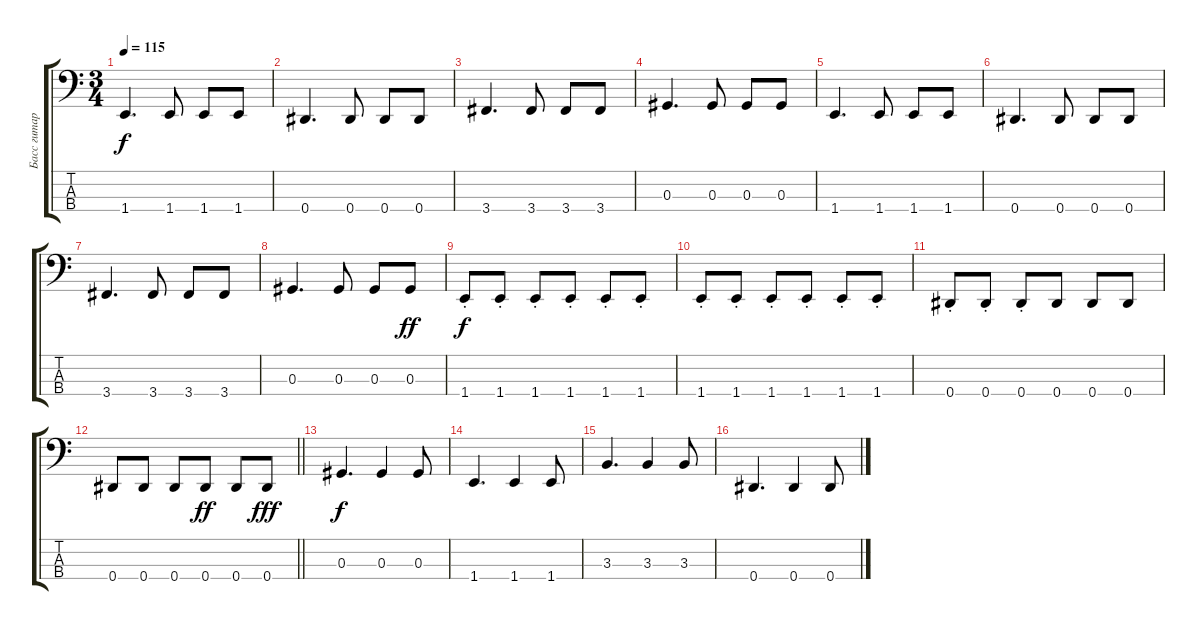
\track ("Басс гитара" "Басс гитар") {instrument electricbasspick}
\staff {score tabs}
\tuning (Gb2 Db2 Ab1 Eb1) {hide}
\ts (3 4)
\tempo 115
\clef f4
\ks c
1.4.4{d dy f} 1.4.8 1.4.8 1.4.8 |
0.4.4{d} 0.4.8 0.4.8 0.4.8 |
3.4.4{d} 3.4.8 3.4.8 3.4.8 |
0.3.4{d} 0.3.8 0.3.8 0.3.8 |
1.4.4{d} 1.4.8 1.4.8 1.4.8 |
0.4.4{d} 0.4.8 0.4.8 0.4.8 |
3.4.4{d} 3.4.8 3.4.8 3.4.8 |
0.3.4{d} 0.3.8 0.3.8 0.3.8{dy ff} |
1.4{st}.8{dy f} 1.4{st}.8 1.4{st}.8 1.4{st}.8 1.4{st}.8 1.4{st}.8 |
1.4{st}.8 1.4{st}.8 1.4{st}.8 1.4{st}.8 1.4{st}.8 1.4{st}.8 |
0.4{st}.8 0.4{st}.8 0.4{st}.8 0.4.8 0.4.8 0.4.8 |
\barLineRight lightlight
0.4.8 0.4.8 0.4.8 0.4.8{dy ff} 0.4.8 0.4.8{dy fff} |
0.3.4{d dy f} 0.3.4 0.3.8 |
1.4.4{d} 1.4.4 1.4.8 |
3.3.4{d} 3.3.4 3.3.8 |
0.4.4{d} 0.4.4 0.4.8
